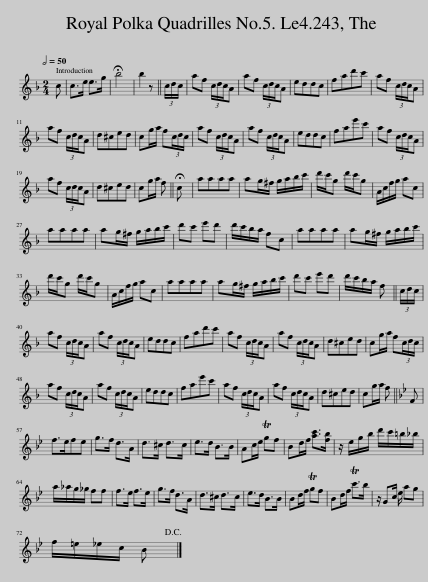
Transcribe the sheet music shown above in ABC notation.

X:1
L:1/8
Q:1/2=50
M:2/4
I:linebreak $
K:F
V:1 treble
V:1
 c | c>e e>g | !fermata!b4 | b2 z || (3c/d/c/ | %5
 af (3c/d/c/A | af (3c/d/c/A | eddc | fad'c' | af (3c/d/c/A |$ %10
 af (3c/d/c/A | d^ced | cg/a/ f(3c/d/c/ | af (3c/d/c/A | af (3c/d/c/A | %15
 eddc | fae'c' | af (3c/d/c/A |$ af (3c/d/c/A | d^ced | %20
 cg/a/ f || !fermata!c | aaaa | ag/^f/ g/a/b/c'/ | d'/c'/g d'/c'/g | %25
 A/c/f/g/ ac |$ aaaa | ag/^f/ g/a/b/c'/ | d'c' e'd' | d'/c'/b/a/ fc | %30
 aaaa | ag/^f/ g/a/b/c'/ |$ d'/c'/g d'/c'/g | A/c/f/g/ ac | aaaa | %35
 ag/^f/ g/a/b/c'/ | d'c' e'd' | d'/c'/b/a/ f || (3c/d/c/ |$ af (3c/d/c/A | %40
 af (3c/d/c/A | eddc | fad'c' | af (3c/d/c/A | af (3c/d/c/A | %45
 d^ced | cg/a/ f(3c/d/c/ |$ af (3c/d/c/A | af (3c/d/c/A | eddc | %50
 fae'c' | af (3c/d/c/A | af (3c/d/c/A | d^ced | cg/a/ f || %55
[K:Bb] F |$ f>efe | g>f d>A | d>^c d>c | e>d B>B | %60
 Ac/e/ Tgf | Bd/f/ [ac']>[fb] | z/ e/g/b/ d'/c'/=b/_b/ |$ a/_a/g/_g/ ff | f>e f>e | %65
 g>f d>A | d>^c d>c | e>d B>B | Bd/f/ Tgf | Bd/f/ Tc'>b | %70
 z/ Gc/ e/ ag |$ f/=e/_e/c/ B!D.C.! |] %72
